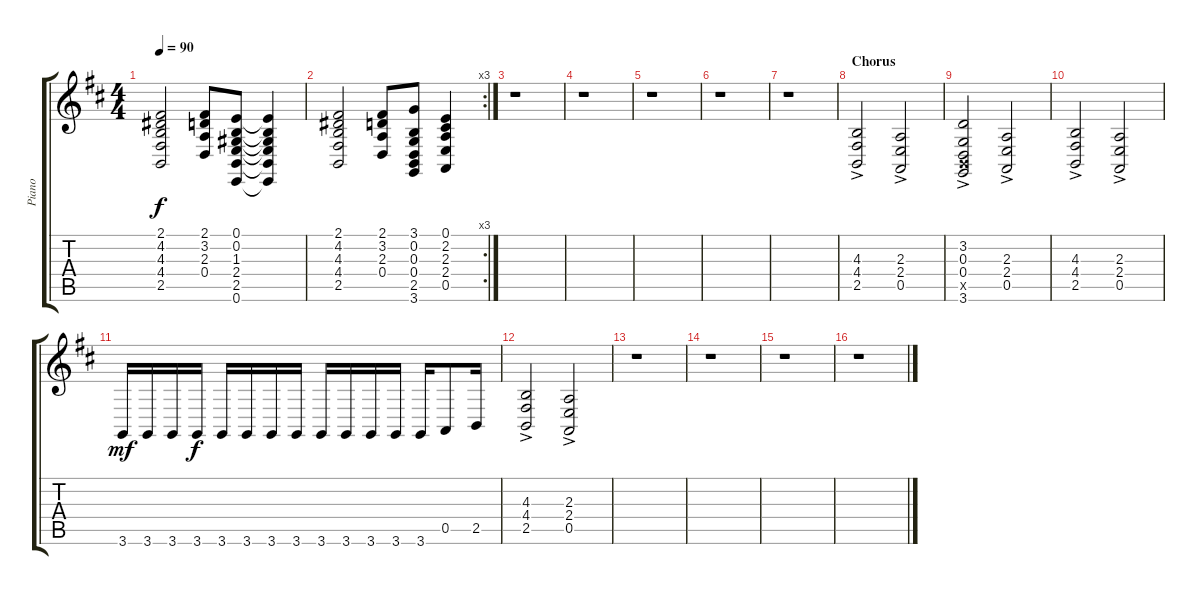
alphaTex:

\track ("Piano" "Piano") {instrument acousticgrandpiano}
\staff {score tabs}
\tuning (E4 B3 G3 D3 A2 E2) {hide}
\ts (4 4)
\tempo 90
\clef g2
\ks d
(2.1 4.2 4.3 4.4 2.5).2{dy f} (2.1 3.2 2.3 0.4).8 (0.1 0.2 1.3 2.4 2.5 0.6).8 (0.1{t} 0.2{t} 1.3{t} 2.4{t} 2.5{t} 0.6{t}).4 |
\rc 3
(2.1 4.2 4.3 4.4 2.5).2 (2.1 3.2 2.3 0.4).8 (3.1 0.2 0.3 0.4 2.5 3.6).8 (0.1 2.2 2.3 2.4 0.5).4 |
r.1 |
r.1 |
r.1 |
r.1 |
r.1 |
\section ("" "Chorus")
(4.3{ac} 4.4{ac} 2.5{ac}).2 (2.3{ac} 2.4{ac} 0.5{ac}).2 |
(3.2{ac} 0.3{ac} 0.4{ac} 2.5{ac x} 3.6{ac}).2 (2.3{ac} 2.4{ac} 0.5{ac}).2 |
(4.3{ac} 4.4{ac} 2.5{ac}).2 (2.3{ac} 2.4{ac} 0.5{ac}).2 |
3.6.16{dy mf} 3.6.16 3.6.16 3.6.16{dy f} 3.6.16 3.6.16 3.6.16 3.6.16 3.6.16 3.6.16 3.6.16 3.6.16 3.6.16 0.5.8 2.5.16 |
(4.3{ac} 4.4{ac} 2.5{ac}).2 (2.3{ac} 2.4{ac} 0.5{ac}).2 |
r.1 |
r.1 |
r.1 |
r.1
